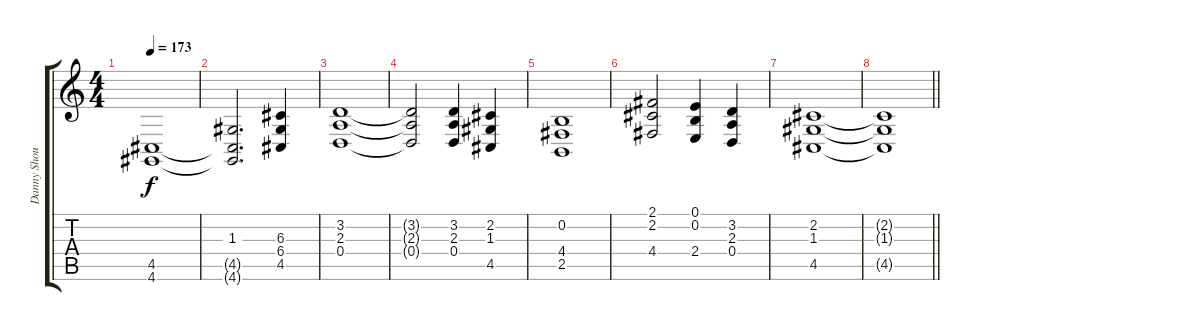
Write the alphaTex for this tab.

\track ("Danny Shouman" "Danny Shou") {instrument lead1square}
\staff {score tabs}
\tuning (E4 B3 G3 D3 A2 E2) {hide}
\ts (4 4)
\tempo 173
\clef g2
\ks c
(4.5 4.6).1{dy f} |
(1.3{t} 4.5{t} 4.6{t}).2{d} (6.3 6.4 4.5).4 |
(3.2 2.3 0.4).1 |
(3.2{t} 2.3{t} 0.4{t}).2 (3.2 2.3 0.4).4 (2.2 1.3 4.5).4 |
(0.2 4.4 2.5).1 |
(2.1 2.2 4.4).2 (0.1 0.2 2.4).4 (3.2 2.3 0.4).4 |
(2.2 1.3 4.5).1 |
\barLineRight lightlight
(2.2{t} 1.3{t} 4.5{t}).1
